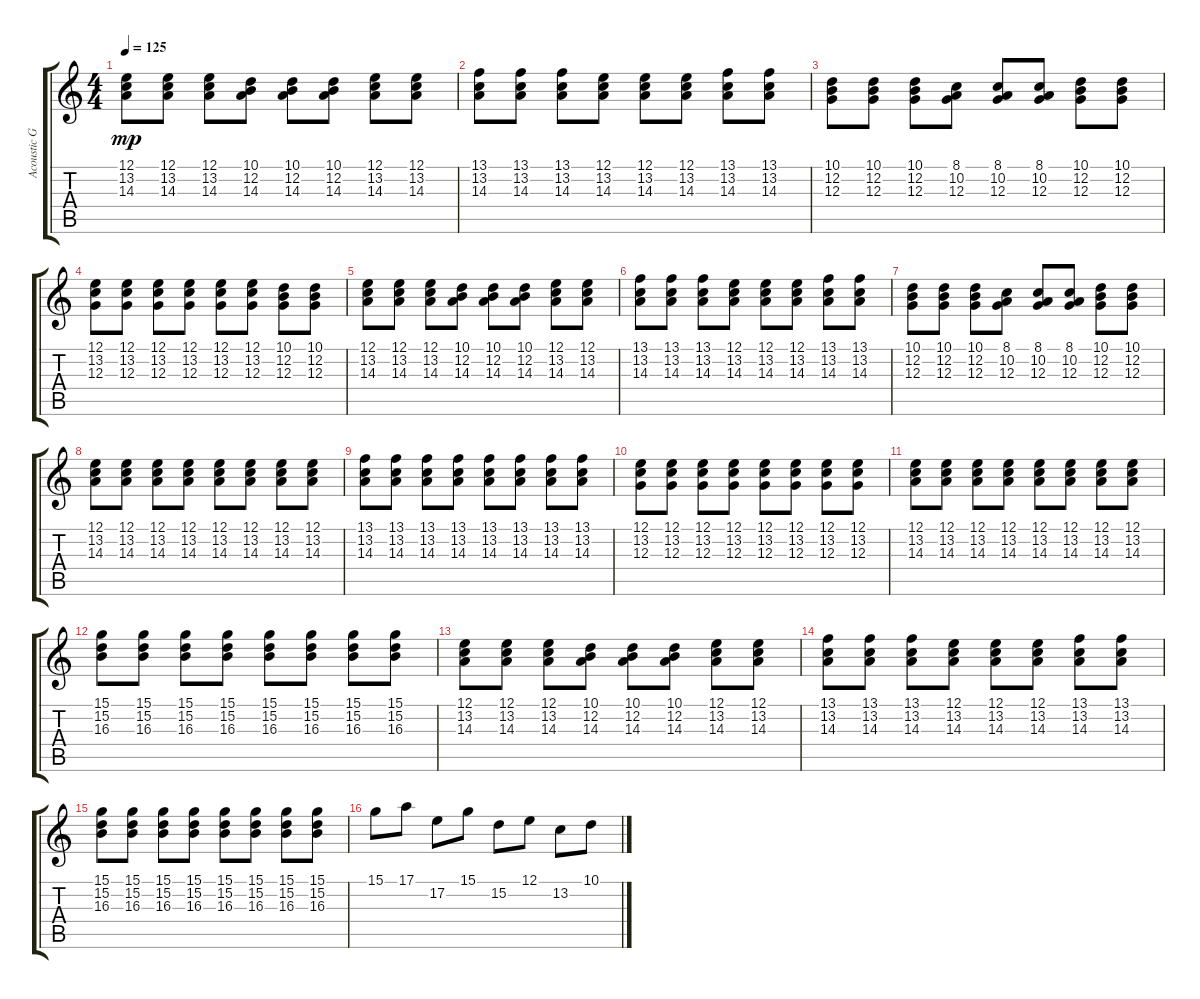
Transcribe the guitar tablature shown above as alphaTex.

\track ("Acoustic Grand Piano" "Acoustic G") {instrument acousticgrandpiano}
\staff {score tabs}
\tuning (E4 B3 G3 D3 A2 E2) {hide}
\ts (4 4)
\tempo 125
\clef g2
\ks c
(12.1 13.2 14.3).8{dy mp} (12.1 13.2 14.3).8 (12.1 13.2 14.3).8 (10.1 12.2 14.3).8 (10.1 12.2 14.3).8 (10.1 12.2 14.3).8 (12.1 13.2 14.3).8 (12.1 13.2 14.3).8 |
(13.1 13.2 14.3).8 (13.1 13.2 14.3).8 (13.1 13.2 14.3).8 (12.1 13.2 14.3).8 (12.1 13.2 14.3).8 (12.1 13.2 14.3).8 (13.1 13.2 14.3).8 (13.1 13.2 14.3).8 |
(10.1 12.2 12.3).8 (10.1 12.2 12.3).8 (10.1 12.2 12.3).8 (8.1 10.2 12.3).8 (8.1 10.2 12.3).8 (8.1 10.2 12.3).8 (10.1 12.2 12.3).8 (10.1 12.2 12.3).8 |
(12.1 13.2 12.3).8 (12.1 13.2 12.3).8 (12.1 13.2 12.3).8 (12.1 13.2 12.3).8 (12.1 13.2 12.3).8 (12.1 13.2 12.3).8 (10.1 12.2 12.3).8 (10.1 12.2 12.3).8 |
(12.1 13.2 14.3).8 (12.1 13.2 14.3).8 (12.1 13.2 14.3).8 (10.1 12.2 14.3).8 (10.1 12.2 14.3).8 (10.1 12.2 14.3).8 (12.1 13.2 14.3).8 (12.1 13.2 14.3).8 |
(13.1 13.2 14.3).8 (13.1 13.2 14.3).8 (13.1 13.2 14.3).8 (12.1 13.2 14.3).8 (12.1 13.2 14.3).8 (12.1 13.2 14.3).8 (13.1 13.2 14.3).8 (13.1 13.2 14.3).8 |
(10.1 12.2 12.3).8 (10.1 12.2 12.3).8 (10.1 12.2 12.3).8 (8.1 10.2 12.3).8 (8.1 10.2 12.3).8 (8.1 10.2 12.3).8 (10.1 12.2 12.3).8 (10.1 12.2 12.3).8 |
(12.1 13.2 14.3).8 (12.1 13.2 14.3).8 (12.1 13.2 14.3).8 (12.1 13.2 14.3).8 (12.1 13.2 14.3).8 (12.1 13.2 14.3).8 (12.1 13.2 14.3).8 (12.1 13.2 14.3).8 |
(13.1 13.2 14.3).8 (13.1 13.2 14.3).8 (13.1 13.2 14.3).8 (13.1 13.2 14.3).8 (13.1 13.2 14.3).8 (13.1 13.2 14.3).8 (13.1 13.2 14.3).8 (13.1 13.2 14.3).8 |
(12.1 13.2 12.3).8 (12.1 13.2 12.3).8 (12.1 13.2 12.3).8 (12.1 13.2 12.3).8 (12.1 13.2 12.3).8 (12.1 13.2 12.3).8 (12.1 13.2 12.3).8 (12.1 13.2 12.3).8 |
(12.1 13.2 14.3).8 (12.1 13.2 14.3).8 (12.1 13.2 14.3).8 (12.1 13.2 14.3).8 (12.1 13.2 14.3).8 (12.1 13.2 14.3).8 (12.1 13.2 14.3).8 (12.1 13.2 14.3).8 |
(15.1 15.2 16.3).8 (15.1 15.2 16.3).8 (15.1 15.2 16.3).8 (15.1 15.2 16.3).8 (15.1 15.2 16.3).8 (15.1 15.2 16.3).8 (15.1 15.2 16.3).8 (15.1 15.2 16.3).8 |
(12.1 13.2 14.3).8 (12.1 13.2 14.3).8 (12.1 13.2 14.3).8 (10.1 12.2 14.3).8 (10.1 12.2 14.3).8 (10.1 12.2 14.3).8 (12.1 13.2 14.3).8 (12.1 13.2 14.3).8 |
(13.1 13.2 14.3).8 (13.1 13.2 14.3).8 (13.1 13.2 14.3).8 (12.1 13.2 14.3).8 (12.1 13.2 14.3).8 (12.1 13.2 14.3).8 (13.1 13.2 14.3).8 (13.1 13.2 14.3).8 |
(15.1 15.2 16.3).8 (15.1 15.2 16.3).8 (15.1 15.2 16.3).8 (15.1 15.2 16.3).8 (15.1 15.2 16.3).8 (15.1 15.2 16.3).8 (15.1 15.2 16.3).8 (15.1 15.2 16.3).8 |
15.1.8 17.1.8 17.2.8 15.1.8 15.2.8 12.1.8 13.2.8 10.1.8
